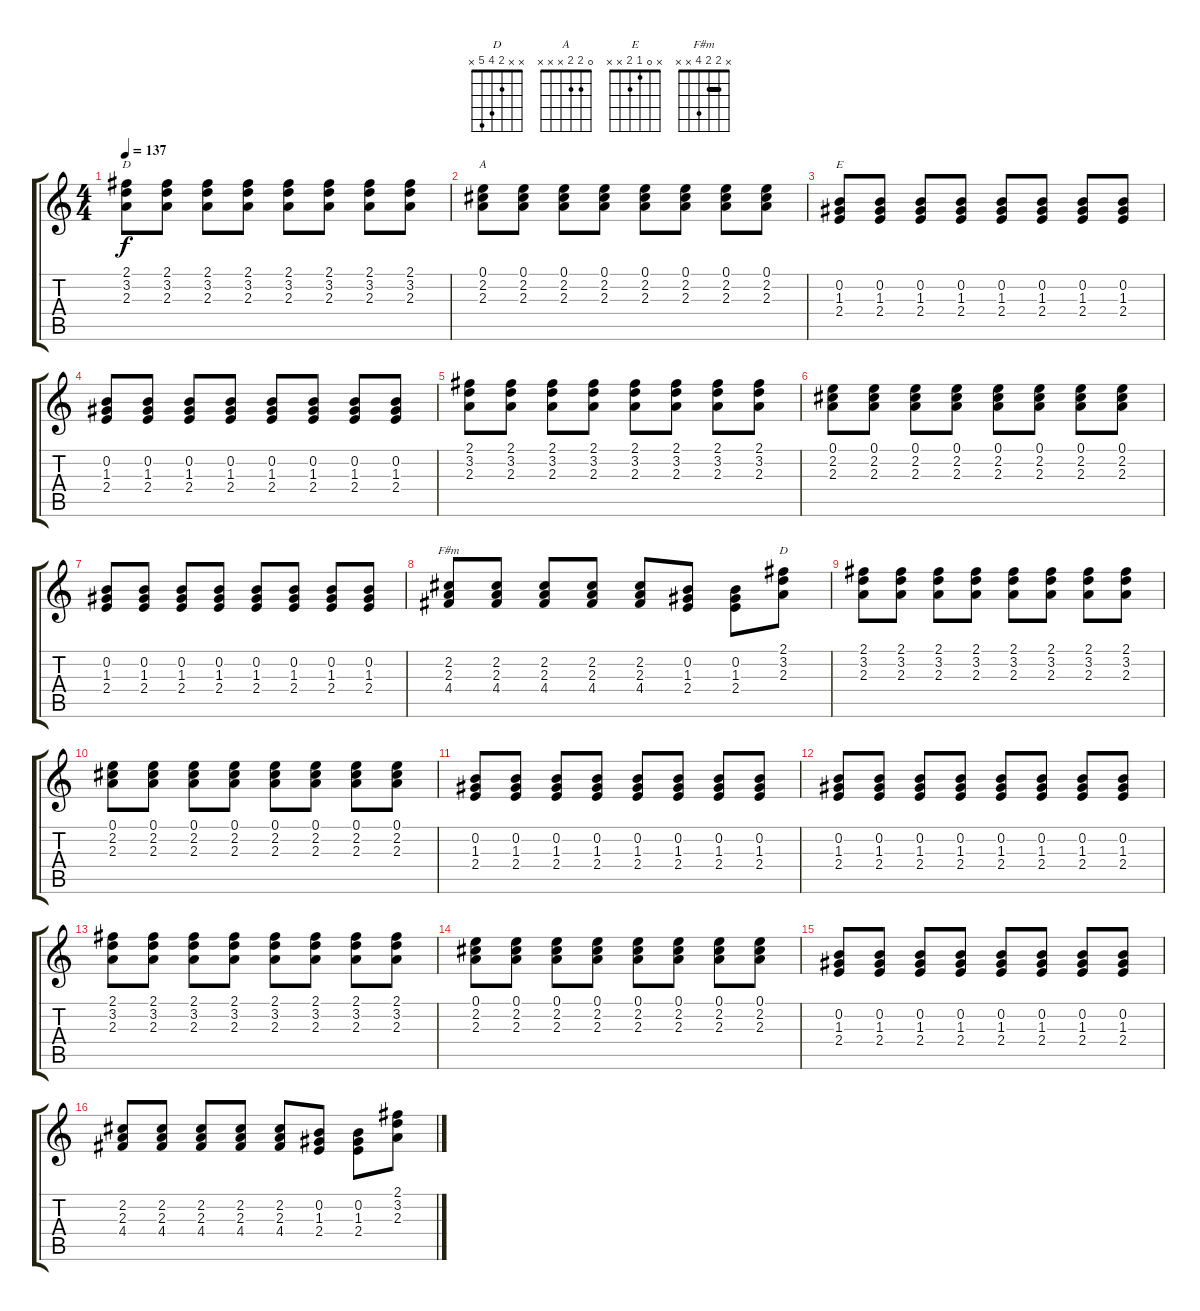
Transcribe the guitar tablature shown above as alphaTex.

\track "" {instrument acousticguitarnylon}
\staff {score tabs}
\tuning (E4 B3 G3 D3 A2 E2) {hide}
\chord ("D" 2 3 2 x x x) {barre 2}
\chord ("A" 0 2 2 x x x)
\chord ("E" x 0 1 2 x x)
\chord ("F#m" x 2 2 4 x x) {barre 2}
\chord ("D" x x 2 4 5 x)
\ts (4 4)
\tempo 137
\clef g2
\ks c
(2.1 3.2 2.3).8{ch "D" dy f} (2.1 3.2 2.3).8 (2.1 3.2 2.3).8 (2.1 3.2 2.3).8 (2.1 3.2 2.3).8 (2.1 3.2 2.3).8 (2.1 3.2 2.3).8 (2.1 3.2 2.3).8 |
(0.1 2.2 2.3).8{ch "A"} (0.1 2.2 2.3).8 (0.1 2.2 2.3).8 (0.1 2.2 2.3).8 (0.1 2.2 2.3).8 (0.1 2.2 2.3).8 (0.1 2.2 2.3).8 (0.1 2.2 2.3).8 |
(0.2 1.3 2.4).8{ch "E"} (0.2 1.3 2.4).8 (0.2 1.3 2.4).8 (0.2 1.3 2.4).8 (0.2 1.3 2.4).8 (0.2 1.3 2.4).8 (0.2 1.3 2.4).8 (0.2 1.3 2.4).8 |
(0.2 1.3 2.4).8 (0.2 1.3 2.4).8 (0.2 1.3 2.4).8 (0.2 1.3 2.4).8 (0.2 1.3 2.4).8 (0.2 1.3 2.4).8 (0.2 1.3 2.4).8 (0.2 1.3 2.4).8 |
(2.1 3.2 2.3).8 (2.1 3.2 2.3).8 (2.1 3.2 2.3).8 (2.1 3.2 2.3).8 (2.1 3.2 2.3).8 (2.1 3.2 2.3).8 (2.1 3.2 2.3).8 (2.1 3.2 2.3).8 |
(0.1 2.2 2.3).8 (0.1 2.2 2.3).8 (0.1 2.2 2.3).8 (0.1 2.2 2.3).8 (0.1 2.2 2.3).8 (0.1 2.2 2.3).8 (0.1 2.2 2.3).8 (0.1 2.2 2.3).8 |
(0.2 1.3 2.4).8 (0.2 1.3 2.4).8 (0.2 1.3 2.4).8 (0.2 1.3 2.4).8 (0.2 1.3 2.4).8 (0.2 1.3 2.4).8 (0.2 1.3 2.4).8 (0.2 1.3 2.4).8 |
(2.2 2.3 4.4).8{ch "F#m"} (2.2 2.3 4.4).8 (2.2 2.3 4.4).8 (2.2 2.3 4.4).8 (2.2 2.3 4.4).8 (0.2 1.3 2.4).8 (0.2 1.3 2.4).8 (2.1 3.2 2.3).8{ch "D"} |
(2.1 3.2 2.3).8 (2.1 3.2 2.3).8 (2.1 3.2 2.3).8 (2.1 3.2 2.3).8 (2.1 3.2 2.3).8 (2.1 3.2 2.3).8 (2.1 3.2 2.3).8 (2.1 3.2 2.3).8 |
(0.1 2.2 2.3).8 (0.1 2.2 2.3).8 (0.1 2.2 2.3).8 (0.1 2.2 2.3).8 (0.1 2.2 2.3).8 (0.1 2.2 2.3).8 (0.1 2.2 2.3).8 (0.1 2.2 2.3).8 |
(0.2 1.3 2.4).8 (0.2 1.3 2.4).8 (0.2 1.3 2.4).8 (0.2 1.3 2.4).8 (0.2 1.3 2.4).8 (0.2 1.3 2.4).8 (0.2 1.3 2.4).8 (0.2 1.3 2.4).8 |
(0.2 1.3 2.4).8 (0.2 1.3 2.4).8 (0.2 1.3 2.4).8 (0.2 1.3 2.4).8 (0.2 1.3 2.4).8 (0.2 1.3 2.4).8 (0.2 1.3 2.4).8 (0.2 1.3 2.4).8 |
(2.1 3.2 2.3).8 (2.1 3.2 2.3).8 (2.1 3.2 2.3).8 (2.1 3.2 2.3).8 (2.1 3.2 2.3).8 (2.1 3.2 2.3).8 (2.1 3.2 2.3).8 (2.1 3.2 2.3).8 |
(0.1 2.2 2.3).8 (0.1 2.2 2.3).8 (0.1 2.2 2.3).8 (0.1 2.2 2.3).8 (0.1 2.2 2.3).8 (0.1 2.2 2.3).8 (0.1 2.2 2.3).8 (0.1 2.2 2.3).8 |
(0.2 1.3 2.4).8 (0.2 1.3 2.4).8 (0.2 1.3 2.4).8 (0.2 1.3 2.4).8 (0.2 1.3 2.4).8 (0.2 1.3 2.4).8 (0.2 1.3 2.4).8 (0.2 1.3 2.4).8 |
(2.2 2.3 4.4).8 (2.2 2.3 4.4).8 (2.2 2.3 4.4).8 (2.2 2.3 4.4).8 (2.2 2.3 4.4).8 (0.2 1.3 2.4).8 (0.2 1.3 2.4).8 (2.1 3.2 2.3).8
